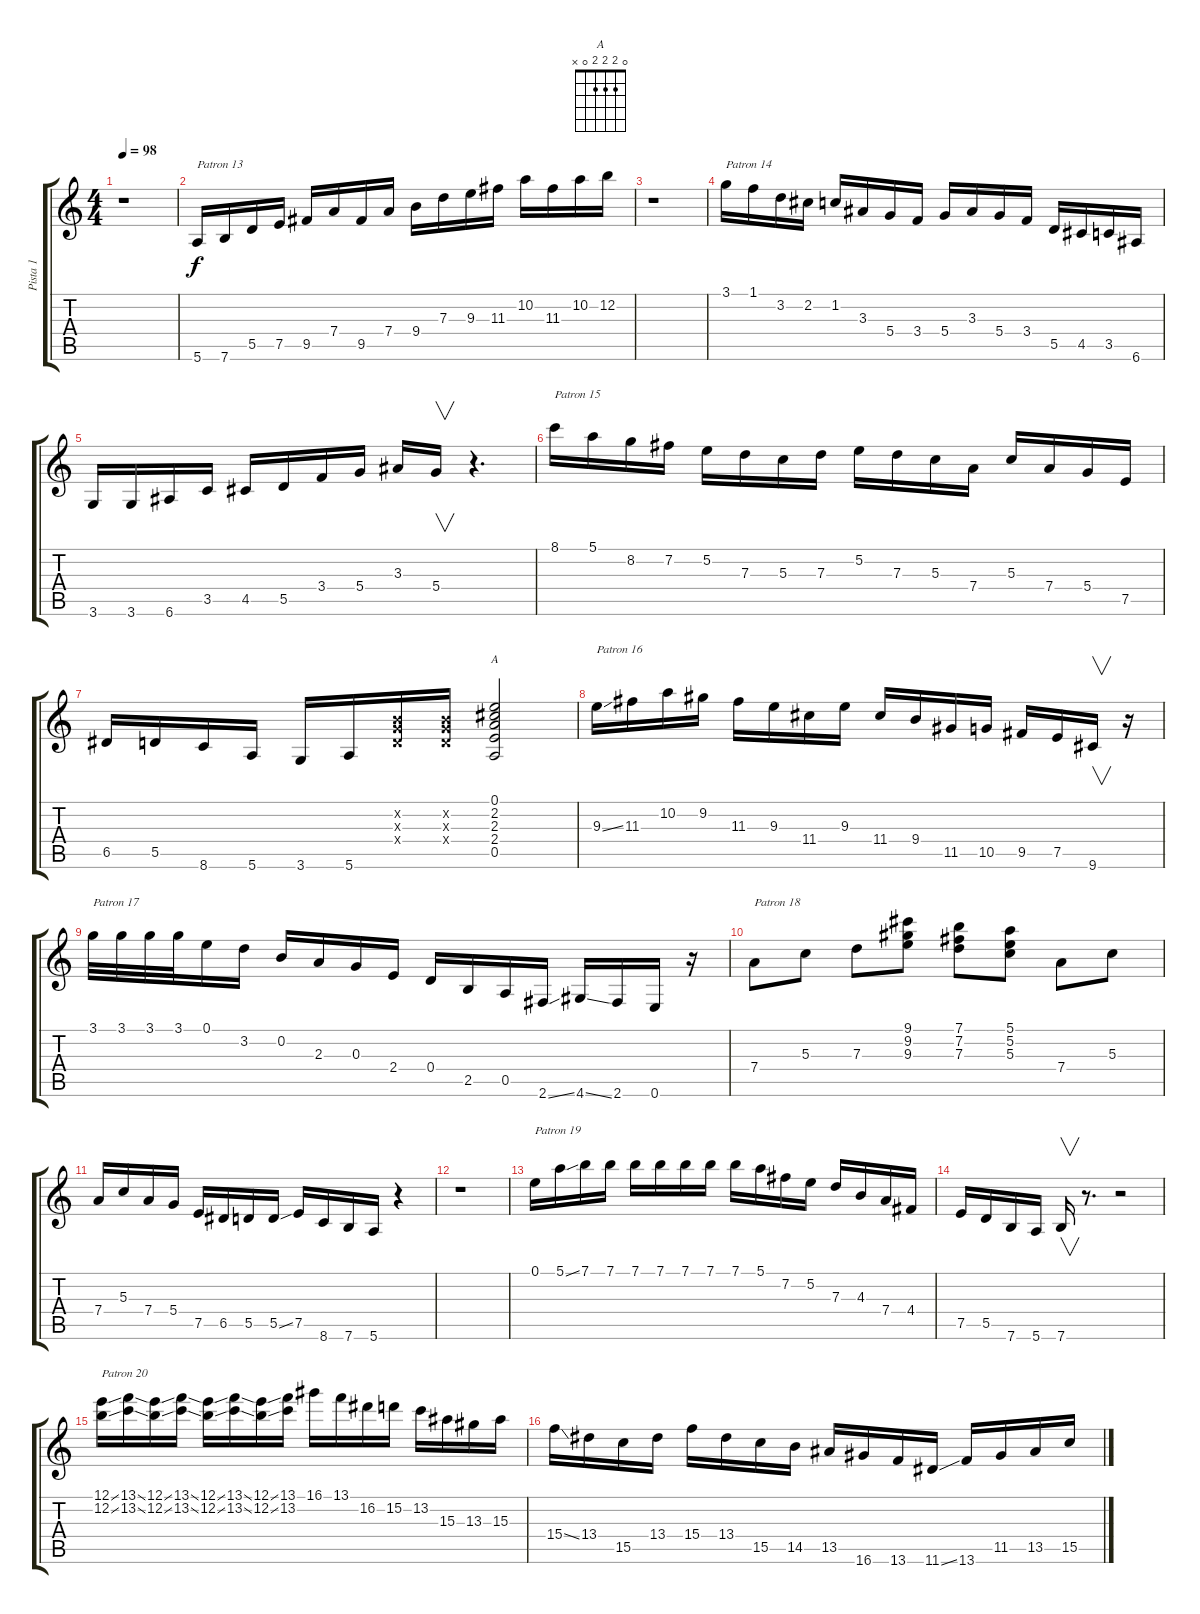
\track ("Pista 1" "Pista 1") {instrument electricguitarclean}
\staff {score tabs}
\tuning (E4 B3 G3 D3 A2 E2) {hide}
\chord ("A" 0 2 2 2 0 x)
\ts (4 4)
\tempo 98
\clef g2
\ks c
r.1{dy f} |
5.6.16{txt "Patron 13"} 7.6.16 5.5.16 7.5.16 9.5.16 7.4.16 9.5.16 7.4.16 9.4.16 7.3.16 9.3.16 11.3.16 10.2.16 11.3.16 10.2.16 12.2.16 |
r.1 |
3.1.16{txt "Patron 14"} 1.1.16 3.2.16 2.2.16 1.2.16 3.3.16 5.4.16 3.4.16 5.4.16 3.3.16 5.4.16 3.4.16 5.5.16 4.5.16 3.5.16 6.6.16 |
3.6.16 3.6.16 6.6.16 3.5.16 4.5.16 5.5.16 3.4.16 5.4.16 3.3.16 5.4.16{v} r.4{d} |
8.1.16{txt "Patron 15"} 5.1.16 8.2.16 7.2.16 5.2.16 7.3.16 5.3.16 7.3.16 5.2.16 7.3.16 5.3.16 7.4.16 5.3.16 7.4.16 5.4.16 7.5.16 |
6.5.16 5.5.16 8.6.16 5.6.16 3.6.16 5.6.16 (0.2{x} 0.3{x} 0.4{x}).16 (0.2{x} 0.3{x} 0.4{x}).16 (0.1 2.2 2.3 2.4 0.5).2{ch "A"} |
9.3{ss}.16{txt "Patron 16 "} 11.3.16 10.2.16 9.2.16 11.3.16 9.3.16 11.4.16 9.3.16 11.4.16 9.4.16 11.5.16 10.5.16 9.5.16 7.5.16 9.6.16{v} r.16 |
3.1.32{txt "Patron 17"} 3.1.32 3.1.32 3.1.32 0.1.16 3.2.16 0.2.16 2.3.16 0.3.16 2.4.16 0.4.16 2.5.16 0.5.16 2.6{ss}.16 4.6{ss}.16 2.6.16 0.6.16 r.16 |
7.4.8{txt "Patron 18"} 5.3.8 7.3.8 (9.1 9.2 9.3).8 (7.1 7.2 7.3).8 (5.1 5.2 5.3).8 7.4.8 5.3.8 |
7.4.16 5.3.16 7.4.16 5.4.16 7.5.16 6.5.16 5.5.16 5.5{ss}.16 7.5.16 8.6.16 7.6.16 5.6.16 r.4 |
r.1 |
0.1.16{txt "Patron 19"} 5.1{ss}.16 7.1.16 7.1.16 7.1.16 7.1.16 7.1.16 7.1.16 7.1.16 5.1.16 7.2.16 5.2.16 7.3.16 4.3.16 7.4.16 4.4.16 |
7.5.16 5.5.16 7.6.16 5.6.16 7.6.16{v} r.8{d} r.2 |
(12.1{ss} 12.2{ss}).16{txt "Patron 20"} (13.1{ss} 13.2{ss}).16 (12.1{ss} 12.2{ss}).16 (13.1{ss} 13.2{ss}).16 (12.1{ss} 12.2{ss}).16 (13.1{ss} 13.2{ss}).16 (12.1{ss} 12.2{ss}).16 (13.1 13.2).16 16.1.16 13.1.16 16.2.16 15.2.16 13.2.16 15.3.16 13.3.16 15.3.16 |
15.4{ss}.16 13.4.16 15.5.16 13.4.16 15.4.16 13.4.16 15.5.16 14.5.16 13.5.16 16.6.16 13.6.16 11.6{ss}.16 13.6.16 11.5.16 13.5.16 15.5.16
